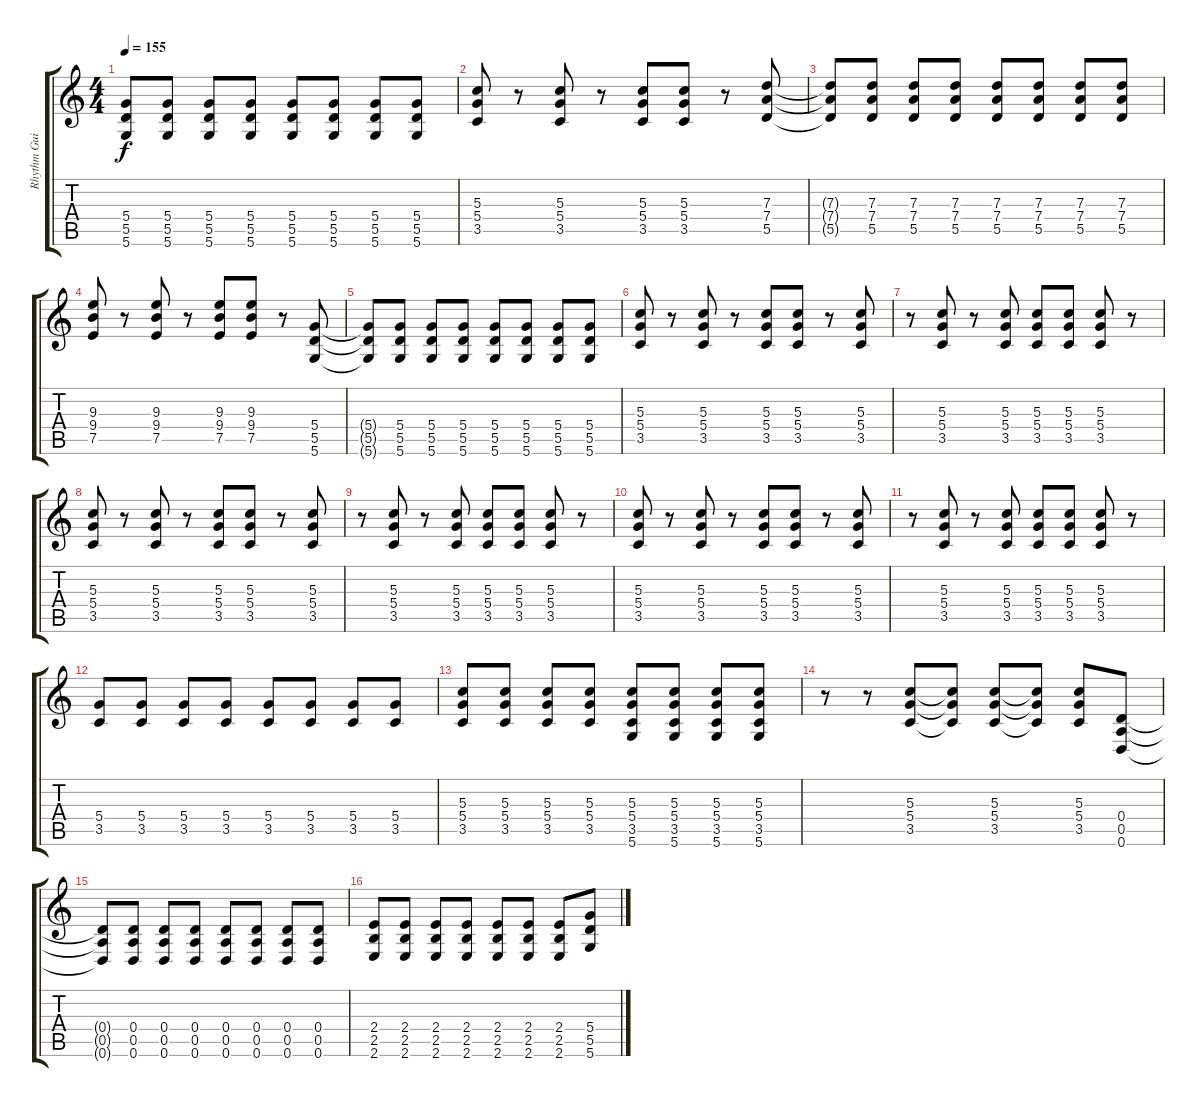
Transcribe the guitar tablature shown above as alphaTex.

\track ("Rhythm Guitar  2" "Rhythm Gui") {instrument overdrivenguitar}
\staff {score tabs}
\tuning (E4 B3 G3 D3 A2 D2) {hide}
\ts (4 4)
\tempo 155
\clef g2
\ks c
(5.4{t} 5.5{t} 5.6{t}).8{dy f} (5.4 5.5 5.6).8 (5.4 5.5 5.6).8 (5.4 5.5 5.6).8 (5.4 5.5 5.6).8 (5.4 5.5 5.6).8 (5.4 5.5 5.6).8 (5.4 5.5 5.6).8 |
(5.3 5.4 3.5).8 r.8 (5.3 5.4 3.5).8 r.8 (5.3 5.4 3.5).8 (5.3 5.4 3.5).8 r.8 (7.3 7.4 5.5).8 |
(7.3{t} 7.4{t} 5.5{t}).8 (7.3 7.4 5.5).8 (7.3 7.4 5.5).8 (7.3 7.4 5.5).8 (7.3 7.4 5.5).8 (7.3 7.4 5.5).8 (7.3 7.4 5.5).8 (7.3 7.4 5.5).8 |
(9.3 9.4 7.5).8 r.8 (9.3 9.4 7.5).8 r.8 (9.3 9.4 7.5).8 (9.3 9.4 7.5).8 r.8 (5.4 5.5 5.6).8 |
(5.4{t} 5.5{t} 5.6{t}).8 (5.4 5.5 5.6).8 (5.4 5.5 5.6).8 (5.4 5.5 5.6).8 (5.4 5.5 5.6).8 (5.4 5.5 5.6).8 (5.4 5.5 5.6).8 (5.4 5.5 5.6).8 |
(5.3 5.4 3.5).8 r.8 (5.3 5.4 3.5).8 r.8 (5.3 5.4 3.5).8 (5.3 5.4 3.5).8 r.8 (5.3 5.4 3.5).8 |
r.8 (5.3 5.4 3.5).8 r.8 (5.3 5.4 3.5).8 (5.3 5.4 3.5).8 (5.3 5.4 3.5).8 (5.3 5.4 3.5).8 r.8 |
(5.3 5.4 3.5).8 r.8 (5.3 5.4 3.5).8 r.8 (5.3 5.4 3.5).8 (5.3 5.4 3.5).8 r.8 (5.3 5.4 3.5).8 |
r.8 (5.3 5.4 3.5).8 r.8 (5.3 5.4 3.5).8 (5.3 5.4 3.5).8 (5.3 5.4 3.5).8 (5.3 5.4 3.5).8 r.8 |
(5.3 5.4 3.5).8 r.8 (5.3 5.4 3.5).8 r.8 (5.3 5.4 3.5).8 (5.3 5.4 3.5).8 r.8 (5.3 5.4 3.5).8 |
r.8 (5.3 5.4 3.5).8 r.8 (5.3 5.4 3.5).8 (5.3 5.4 3.5).8 (5.3 5.4 3.5).8 (5.3 5.4 3.5).8 r.8 |
(5.4 3.5).8 (5.4 3.5).8 (5.4 3.5).8 (5.4 3.5).8 (5.4 3.5).8 (5.4 3.5).8 (5.4 3.5).8 (5.4 3.5).8 |
(5.3 5.4 3.5).8 (5.3 5.4 3.5).8 (5.3 5.4 3.5).8 (5.3 5.4 3.5).8 (5.3 5.4 3.5 5.6).8 (5.3 5.4 3.5 5.6).8 (5.3 5.4 3.5 5.6).8 (5.3 5.4 3.5 5.6).8 |
r.8 r.8 (5.3 5.4 3.5).8 (5.3{t} 5.4{t} 3.5{t}).8 (5.3 5.4 3.5).8 (5.3{t} 5.4{t} 3.5{t}).8 (5.3 5.4 3.5).8 (0.4 0.5 0.6).8 |
(0.4{t} 0.5{t} 0.6{t}).8 (0.4 0.5 0.6).8 (0.4 0.5 0.6).8 (0.4 0.5 0.6).8 (0.4 0.5 0.6).8 (0.4 0.5 0.6).8 (0.4 0.5 0.6).8 (0.4 0.5 0.6).8 |
(2.4 2.5 2.6).8 (2.4 2.5 2.6).8 (2.4 2.5 2.6).8 (2.4 2.5 2.6).8 (2.4 2.5 2.6).8 (2.4 2.5 2.6).8 (2.4 2.5 2.6).8 (5.4 5.5 5.6).8
